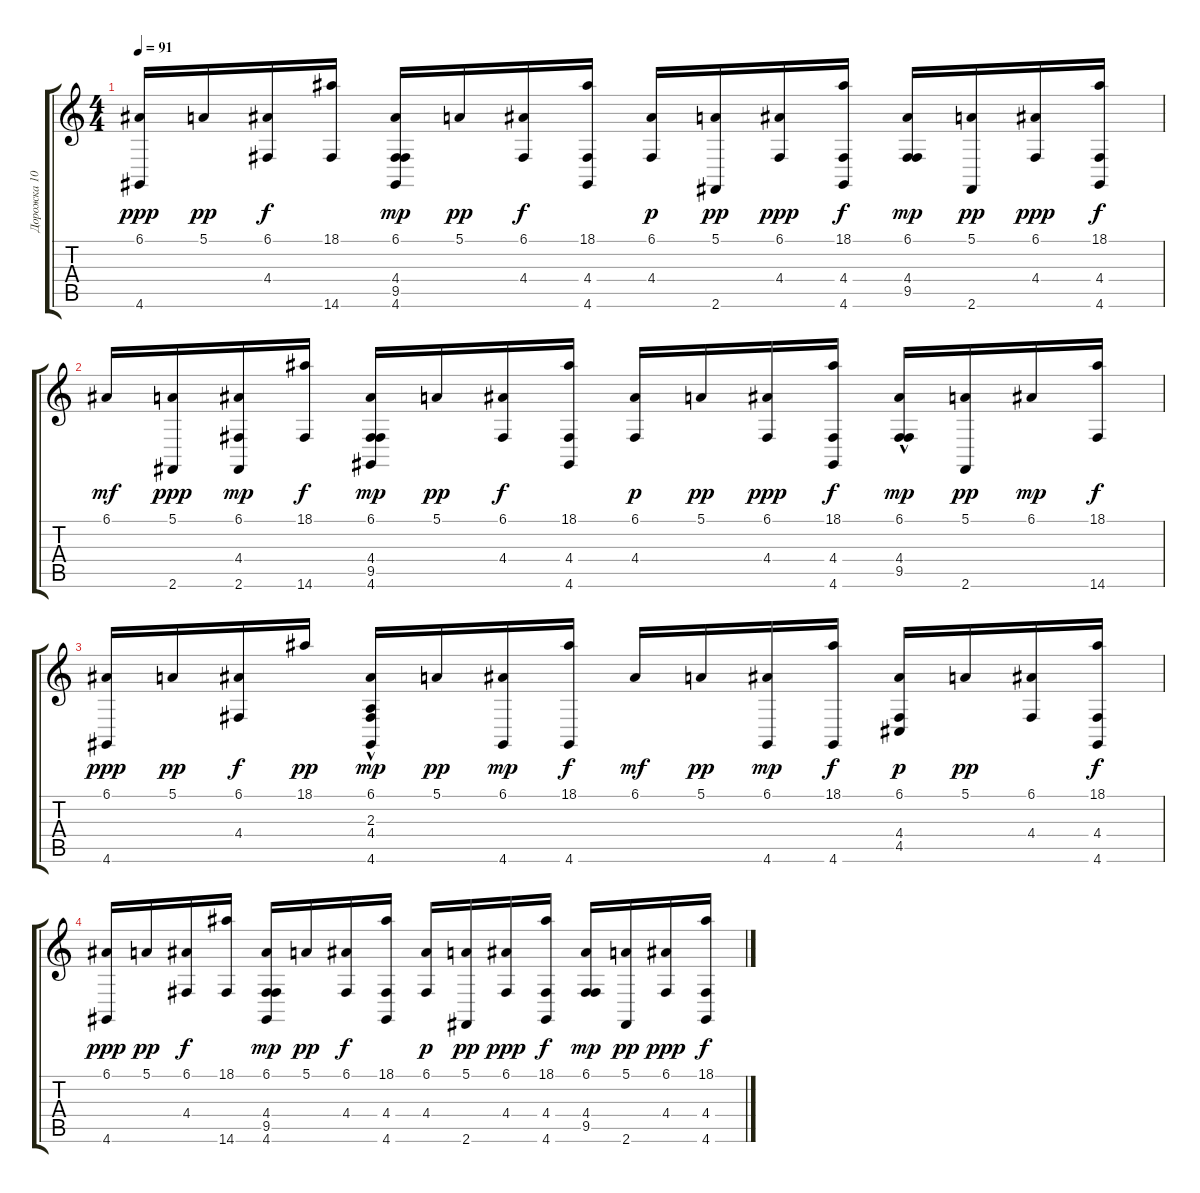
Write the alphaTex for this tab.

\track ("Дорожка 10" "Дорожка 10") {instrument celesta}
\staff {score tabs}
\tuning (E4 B3 G3 D3 A2 E2) {hide}
\ts (4 4)
\tempo 91
\clef g2
\ks c
(6.1 4.6).16{dy ppp} 5.1.16{dy pp} (6.1 4.4).16{dy f} (18.1 14.6).16 (6.1 4.4 9.5 4.6).16{dy mp} 5.1.16{dy pp} (6.1 4.4).16{dy f} (18.1 4.4 4.6).16 (6.1 4.4).16{dy p} (5.1 2.6).16{dy pp} (6.1 4.4).16{dy ppp} (18.1 4.4 4.6).16{dy f} (6.1 4.4 9.5).16{dy mp} (5.1 2.6).16{dy pp} (6.1 4.4).16{dy ppp} (18.1 4.4 4.6).16{dy f} |
6.1.16{dy mf} (5.1 2.6).16{dy ppp} (6.1 4.4 2.6).16{dy mp} (18.1 14.6).16{dy f} (6.1 4.4 9.5 4.6).16{dy mp} 5.1.16{dy pp} (6.1 4.4).16{dy f} (18.1 4.4 4.6).16 (6.1 4.4).16{dy p} 5.1.16{dy pp} (6.1 4.4).16{dy ppp} (18.1 4.4 4.6).16{dy f} (6.1 4.4{hac} 9.5{hac}).16{dy mp} (5.1 2.6).16{dy pp} 6.1.16{dy mp} (18.1 14.6).16{dy f} |
(6.1 4.6).16{dy ppp} 5.1.16{dy pp} (6.1 4.4).16{dy f} 18.1.16{dy pp} (6.1 2.3 4.4{hac} 4.6).16{dy mp} 5.1.16{dy pp} (6.1 4.6).16{dy mp} (18.1 4.6).16{dy f} 6.1.16{dy mf} 5.1.16{dy pp} (6.1 4.6).16{dy mp} (18.1 4.6).16{dy f} (6.1 4.4 4.5).16{dy p} 5.1.16{dy pp} (6.1 4.4).16 (18.1 4.4 4.6).16{dy f} |
(6.1 4.6).16{dy ppp} 5.1.16{dy pp} (6.1 4.4).16{dy f} (18.1 14.6).16 (6.1 4.4 9.5 4.6).16{dy mp} 5.1.16{dy pp} (6.1 4.4).16{dy f} (18.1 4.4 4.6).16 (6.1 4.4).16{dy p} (5.1 2.6).16{dy pp} (6.1 4.4).16{dy ppp} (18.1 4.4 4.6).16{dy f} (6.1 4.4 9.5).16{dy mp} (5.1 2.6).16{dy pp} (6.1 4.4).16{dy ppp} (18.1 4.4 4.6).16{dy f}
